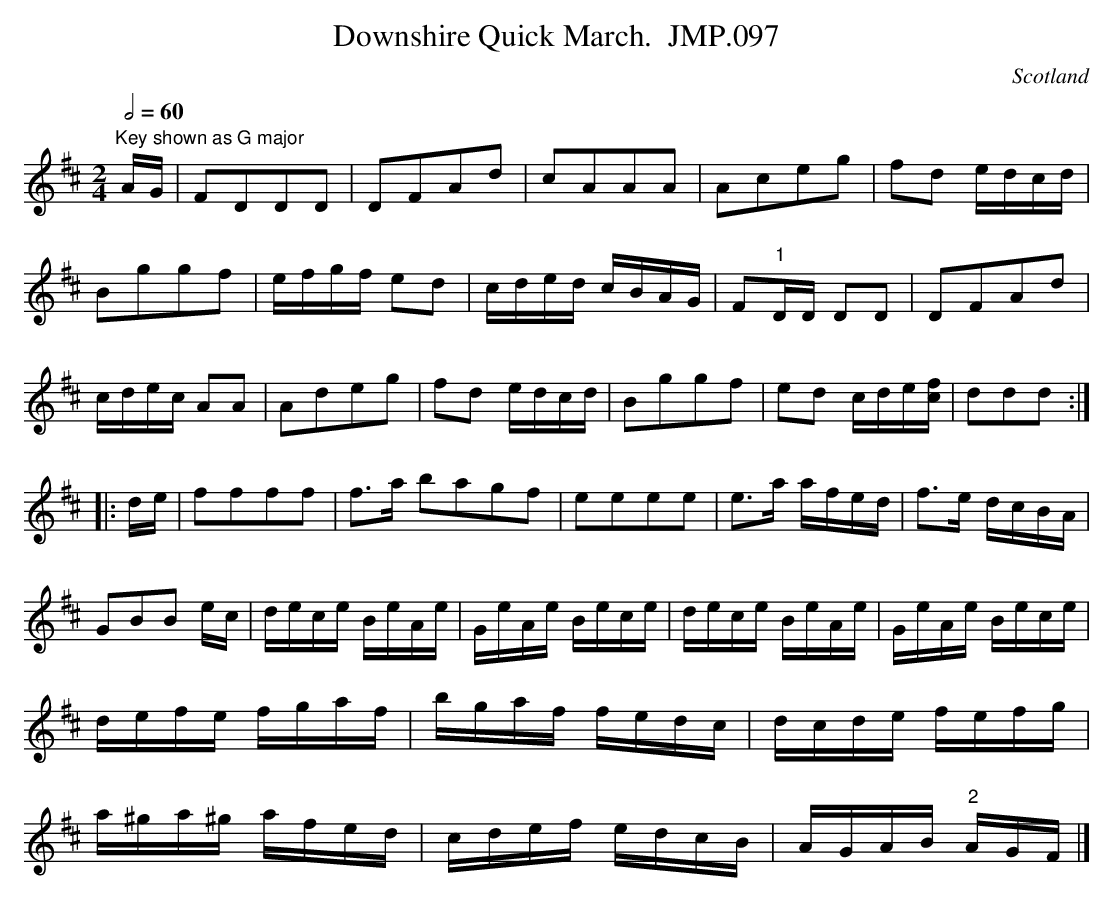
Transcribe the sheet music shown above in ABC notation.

X:1
T:Downshire Quick March.  JMP.097
M:2/4
L:1/8
Q:1/2=60
O:Scotland
K:D major
"Key shown as G major"A/G/ | FDDD |  DFAd |\
cAAA | Aceg | fd e/d/c/d/ |!
Bggf | e/f/g/f/ ed | c/d/e/d/ c/B/A/G/ |F"1"D/D/ DD | DFAd |!
c/d/e/c/ AA | Adeg |fd e/d/c/d/ | Bggf | ed c/d/e/[c/f/] |\
ddd :|!
|:d/e/ | ffff  | f>a bagf  | eeee | e>a a/f/e/d/ |\
f>e d/c/B/A/ | !
GBB e/c/ | d/e/c/e/ B/e/A/e/ |\
G/e/A/e/ B/e/c/e/ | d/e/c/e/ B/e/A/e/ |G/e/A/e/ B/e/c/e/ |!
d/e/f/e/ f/g/a/f/ |b/g/a/f/ f/e/d/c/ | d/c/d/e/ f/e/f/g/ |!
a/^g/a/^g/ a/f/e/d/ | c/d/e/f/ e/d/c/B/ | A/G/A/B/ "2"A/G/F/ |]
